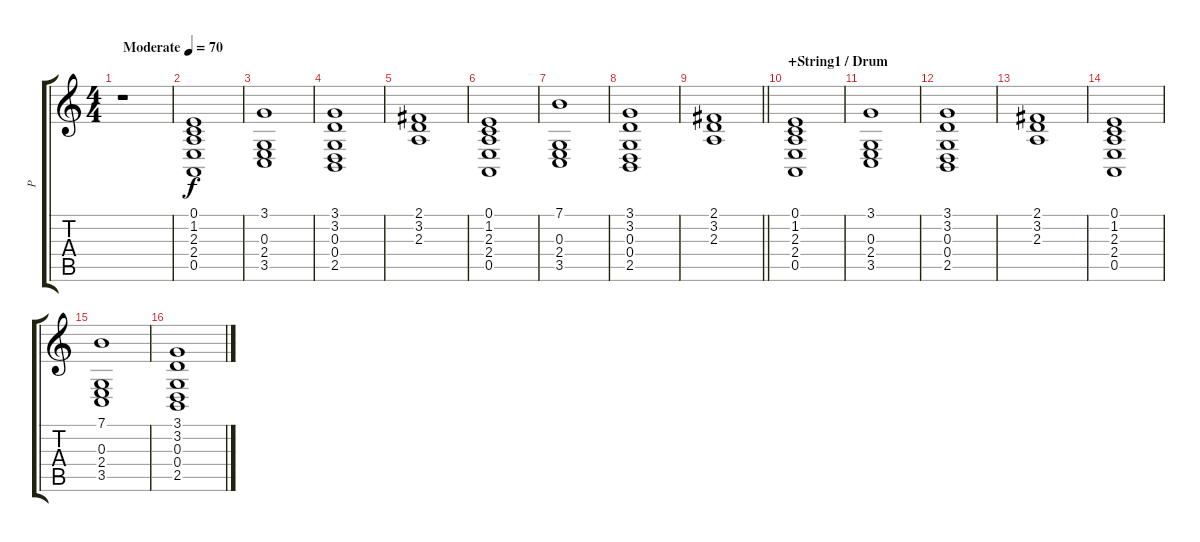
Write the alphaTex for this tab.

\track ("P" "P") {instrument electricgrandpiano}
\staff {score tabs}
\tuning (E4 B3 G3 D3 A2 E2) {hide}
\ts (4 4)
\tempo (70 "Moderate")
\clef g2
\ks c
r.1{txt "" dy f volume 4 instrument electricgrandpiano} |
(0.1 1.2 2.3 2.4 0.5).1{volume 11} |
(3.1 0.3 2.4 3.5).1 |
(3.1 3.2 0.3 0.4 2.5).1 |
(2.1 3.2 2.3).1 |
(0.1 1.2 2.3 2.4 0.5).1 |
(7.1 0.3 2.4 3.5).1 |
(3.1 3.2 0.3 0.4 2.5).1 |
\barLineRight lightlight
(2.1 3.2 2.3).1 |
\section ("" "+String1 / Drum")
(0.1 1.2 2.3 2.4 0.5).1 |
(3.1 0.3 2.4 3.5).1 |
(3.1 3.2 0.3 0.4 2.5).1 |
(2.1 3.2 2.3).1 |
(0.1 1.2 2.3 2.4 0.5).1 |
(7.1 0.3 2.4 3.5).1 |
(3.1 3.2 0.3 0.4 2.5).1
